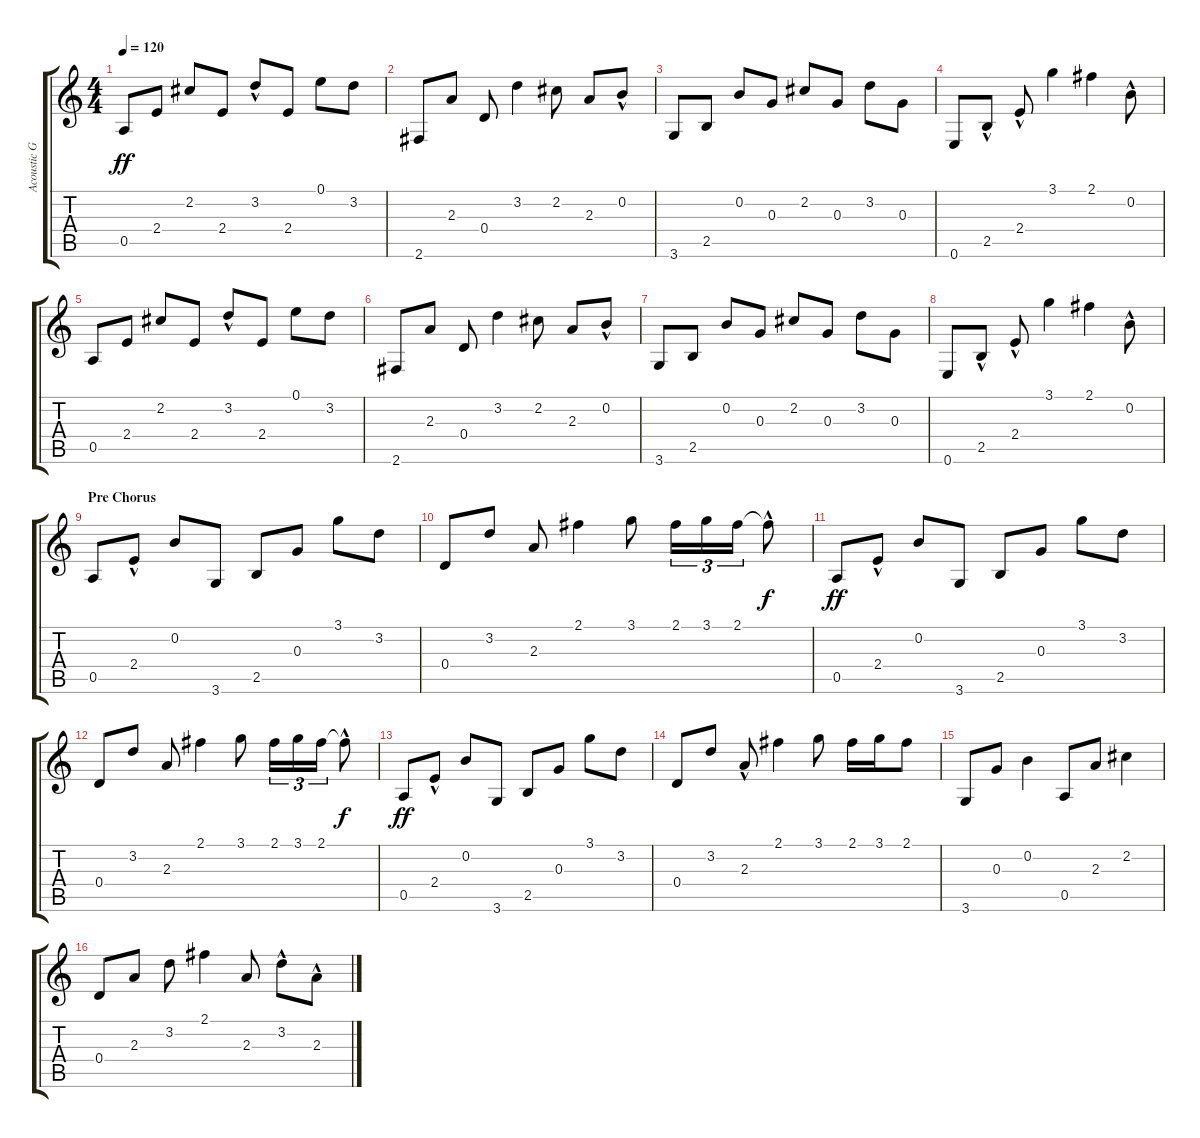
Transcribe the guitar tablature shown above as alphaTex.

\track ("Acoustic Guitar" "Acoustic G") {instrument acousticguitarsteel}
\staff {score tabs}
\tuning (E4 B3 G3 D3 A2 E2) {hide}
\ts (4 4)
\tempo 120
\clef g2
\ks c
0.5.8{dy ff} 2.4.8 2.2.8 2.4.8 3.2{hac}.8 2.4.8 0.1.8 3.2.8 |
2.6.8 2.3.8 0.4.8 3.2.4 2.2.8 2.3.8 0.2{hac}.8 |
3.6.8 2.5.8 0.2.8 0.3.8 2.2.8 0.3.8 3.2.8 0.3.8 |
0.6.8 2.5{hac}.8 2.4{hac}.8 3.1.4 2.1.4 0.2{hac}.8 |
0.5.8 2.4.8 2.2.8 2.4.8 3.2{hac}.8 2.4.8 0.1.8 3.2.8 |
2.6.8 2.3.8 0.4.8 3.2.4 2.2.8 2.3.8 0.2{hac}.8 |
3.6.8 2.5.8 0.2.8 0.3.8 2.2.8 0.3.8 3.2.8 0.3.8 |
0.6.8 2.5{hac}.8 2.4{hac}.8 3.1.4 2.1.4 0.2{hac}.8 |
\section ("" "Pre Chorus")
0.5.8 2.4{hac}.8 0.2.8 3.6.8 2.5.8 0.3.8 3.1.8 3.2.8 |
0.4.8 3.2.8 2.3.8 2.1.4 3.1.8 2.1.16{tu (3 2)} 3.1.16{tu (3 2)} 2.1.16{tu (3 2)} 2.1{hac t}.8{dy f} |
0.5.8{dy ff} 2.4{hac}.8 0.2.8 3.6.8 2.5.8 0.3.8 3.1.8 3.2.8 |
0.4.8 3.2.8 2.3.8 2.1.4 3.1.8 2.1.16{tu (3 2)} 3.1.16{tu (3 2)} 2.1.16{tu (3 2)} 2.1{hac t}.8{dy f} |
0.5.8{dy ff} 2.4{hac}.8 0.2.8 3.6.8 2.5.8 0.3.8 3.1.8 3.2.8 |
0.4.8 3.2.8 2.3{hac}.8 2.1.4 3.1.8 2.1.16 3.1.16 2.1.8 |
3.6.8 0.3.8 0.2.4 0.5.8 2.3.8 2.2.4 |
0.4.8 2.3.8 3.2.8 2.1.4 2.3.8 3.2{hac}.8 2.3{hac}.8
